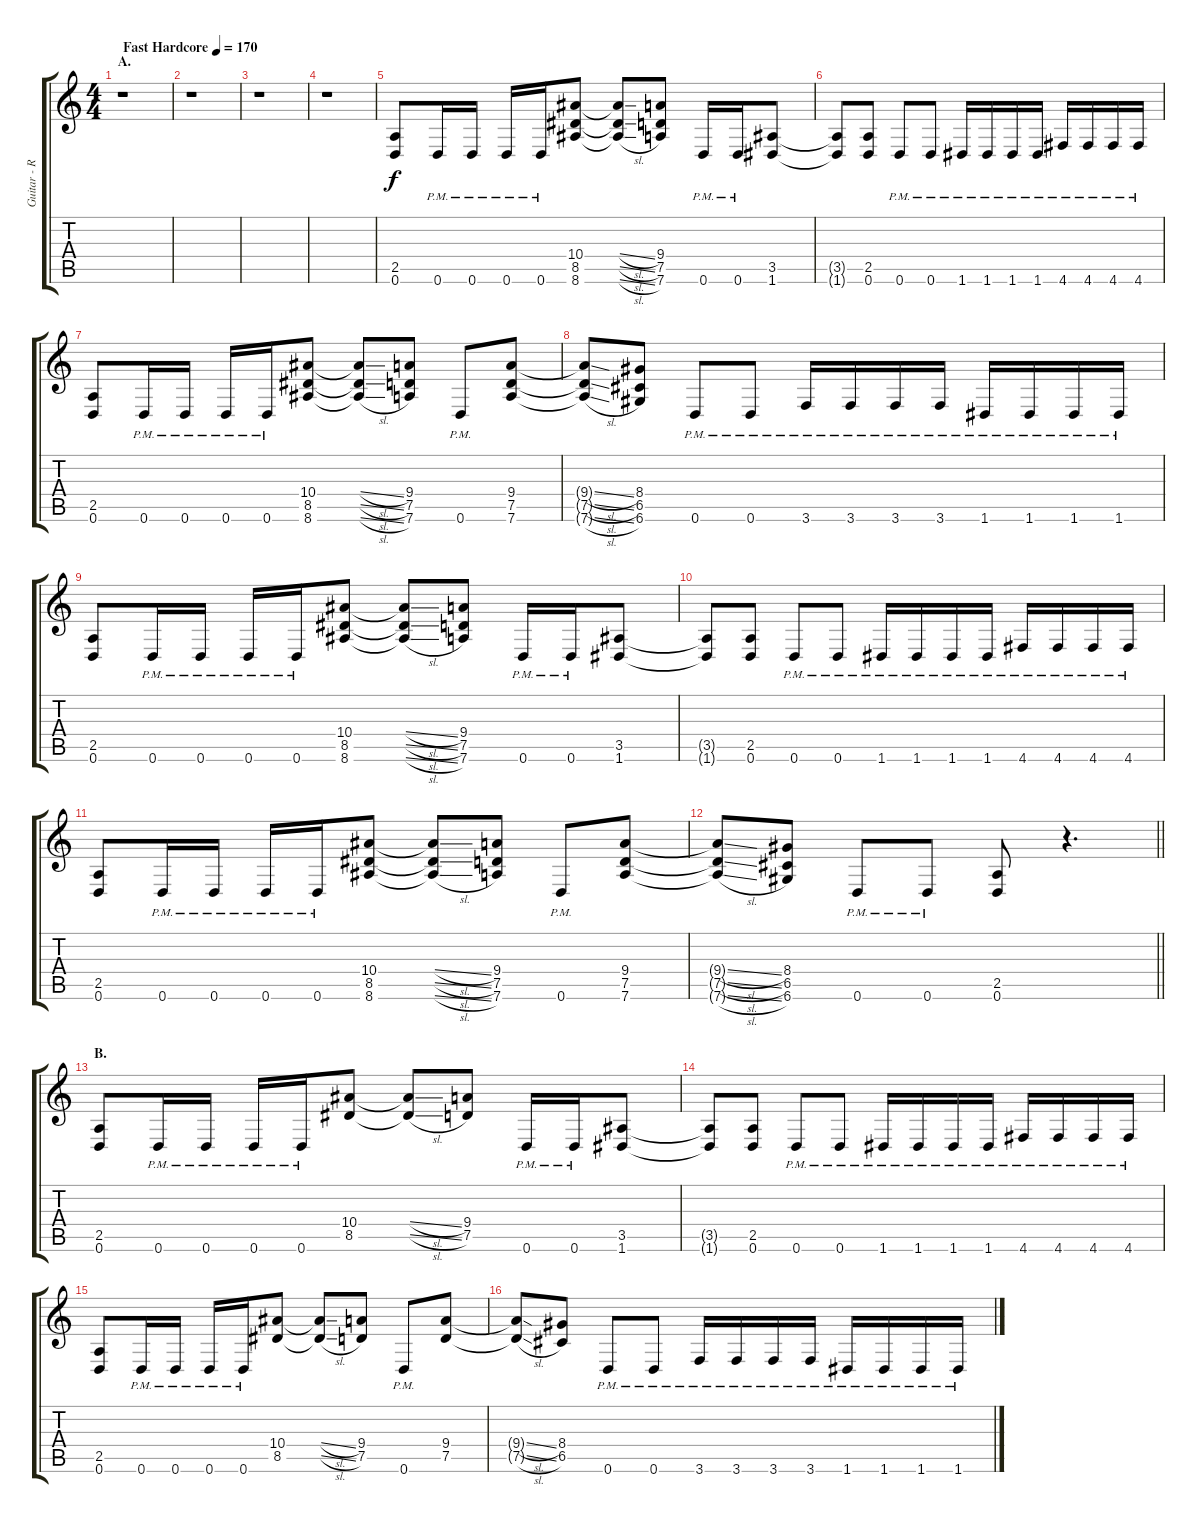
\track ("Guitar - Right" "Guitar - R") {instrument distortionguitar}
\staff {score tabs}
\tuning (D4 A3 F3 C3 G2 D2) {hide}
\ts (4 4)
\section ("" "A.")
\tempo (170 "Fast Hardcore")
\clef g2
\ks c
r.1{dy f instrument distortionguitar} |
r.1 |
r.1 |
r.1 |
(2.5 0.6).8 0.6{pm}.16 0.6{pm}.16 0.6{pm}.16 0.6{pm}.16 (10.4 8.5 8.6).8 (10.4{sl t} 8.5{sl t} 8.6{sl t}).8 (9.4 7.5 7.6).8 0.6{pm}.16 0.6{pm}.16 (3.5 1.6).8 |
(3.5{t} 1.6{t}).8 (2.5 0.6).8 0.6{pm}.8 0.6{pm}.8 1.6{pm}.16 1.6{pm}.16 1.6{pm}.16 1.6{pm}.16 4.6{pm}.16 4.6{pm}.16 4.6{pm}.16 4.6{pm}.16 |
(2.5 0.6).8 0.6{pm}.16 0.6{pm}.16 0.6{pm}.16 0.6{pm}.16 (10.4 8.5 8.6).8 (10.4{sl t} 8.5{sl t} 8.6{sl t}).8 (9.4 7.5 7.6).8 0.6{pm}.8 (9.4 7.5 7.6).8 |
(9.4{sl t} 7.5{sl t} 7.6{sl t}).8 (8.4 6.5 6.6).8 0.6{pm}.8 0.6{pm}.8 3.6{pm}.16 3.6{pm}.16 3.6{pm}.16 3.6{pm}.16 1.6{pm}.16 1.6{pm}.16 1.6{pm}.16 1.6{pm}.16 |
(2.5 0.6).8 0.6{pm}.16 0.6{pm}.16 0.6{pm}.16 0.6{pm}.16 (10.4 8.5 8.6).8 (10.4{sl t} 8.5{sl t} 8.6{sl t}).8 (9.4 7.5 7.6).8 0.6{pm}.16 0.6{pm}.16 (3.5 1.6).8 |
(3.5{t} 1.6{t}).8 (2.5 0.6).8 0.6{pm}.8 0.6{pm}.8 1.6{pm}.16 1.6{pm}.16 1.6{pm}.16 1.6{pm}.16 4.6{pm}.16 4.6{pm}.16 4.6{pm}.16 4.6{pm}.16 |
(2.5 0.6).8 0.6{pm}.16 0.6{pm}.16 0.6{pm}.16 0.6{pm}.16 (10.4 8.5 8.6).8 (10.4{sl t} 8.5{sl t} 8.6{sl t}).8 (9.4 7.5 7.6).8 0.6{pm}.8 (9.4 7.5 7.6).8 |
\barLineRight lightlight
(9.4{sl t} 7.5{sl t} 7.6{sl t}).8 (8.4 6.5 6.6).8 0.6{pm}.8 0.6{pm}.8 (2.5 0.6).8 r.4{d} |
\section ("" "B.")
(2.5 0.6).8 0.6{pm}.16 0.6{pm}.16 0.6{pm}.16 0.6{pm}.16 (10.4 8.5).8 (10.4{sl t} 8.5{sl t}).8 (9.4 7.5).8 0.6{pm}.16 0.6{pm}.16 (3.5 1.6).8 |
(3.5{t} 1.6{t}).8 (2.5 0.6).8 0.6{pm}.8 0.6{pm}.8 1.6{pm}.16 1.6{pm}.16 1.6{pm}.16 1.6{pm}.16 4.6{pm}.16 4.6{pm}.16 4.6{pm}.16 4.6{pm}.16 |
(2.5 0.6).8 0.6{pm}.16 0.6{pm}.16 0.6{pm}.16 0.6{pm}.16 (10.4 8.5).8 (10.4{sl t} 8.5{sl t}).8 (9.4 7.5).8 0.6{pm}.8 (9.4 7.5).8 |
(9.4{sl t} 7.5{sl t}).8 (8.4 6.5).8 0.6{pm}.8 0.6{pm}.8 3.6{pm}.16 3.6{pm}.16 3.6{pm}.16 3.6{pm}.16 1.6{pm}.16 1.6{pm}.16 1.6{pm}.16 1.6{pm}.16
